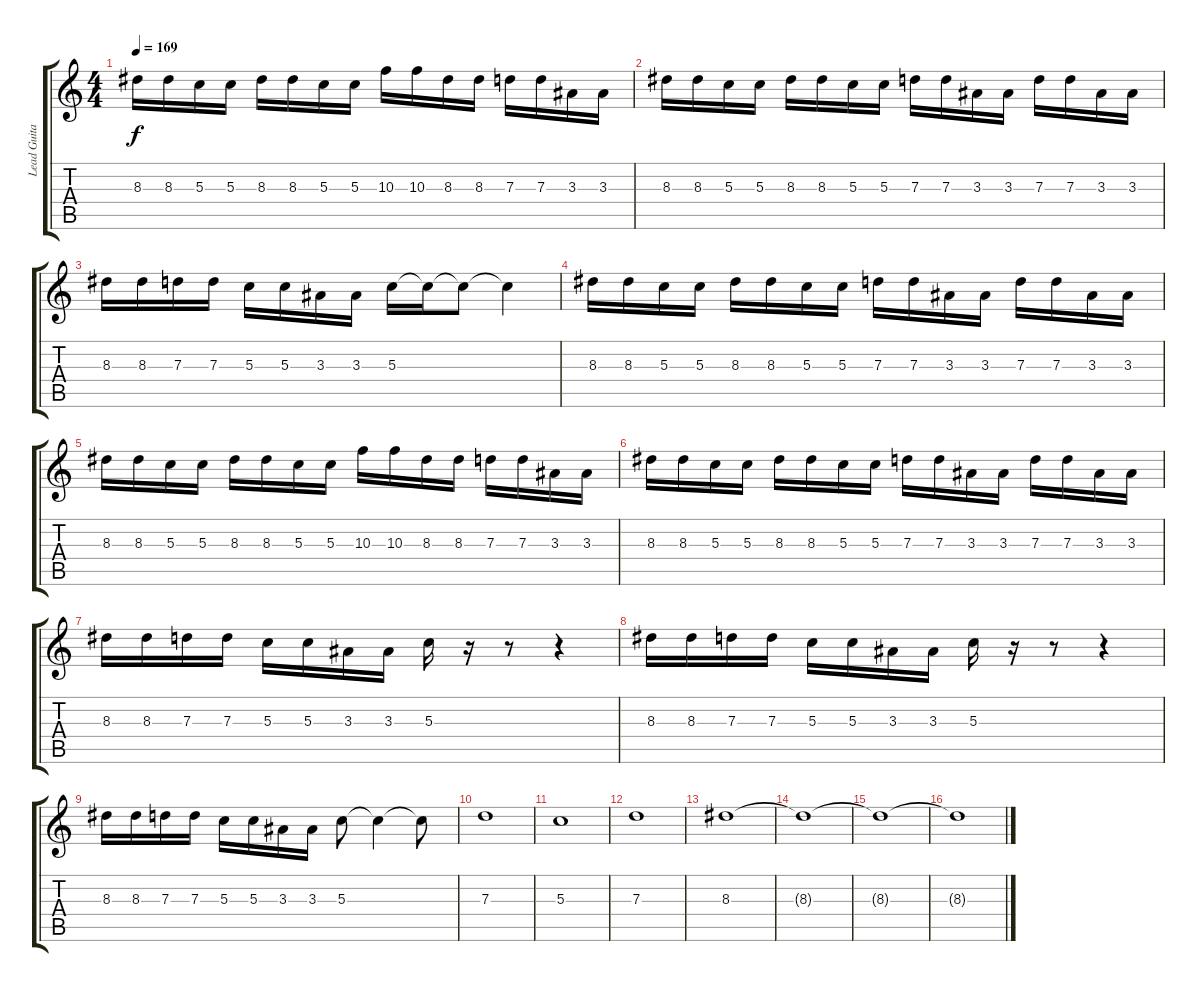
\track ("Lead Guitar" "Lead Guita") {instrument distortionguitar}
\staff {score tabs}
\tuning (E4 B3 G3 D3 A2 E2) {hide}
\ts (4 4)
\tempo 169
\clef g2
\ks c
8.3.16{dy f} 8.3.16 5.3.16 5.3.16 8.3.16 8.3.16 5.3.16 5.3.16 10.3.16 10.3.16 8.3.16 8.3.16 7.3.16 7.3.16 3.3.16 3.3.16 |
8.3.16 8.3.16 5.3.16 5.3.16 8.3.16 8.3.16 5.3.16 5.3.16 7.3.16 7.3.16 3.3.16 3.3.16 7.3.16 7.3.16 3.3.16 3.3.16 |
8.3.16 8.3.16 7.3.16 7.3.16 5.3.16 5.3.16 3.3.16 3.3.16 5.3.16 5.3{t}.16 5.3{t}.8 5.3{t}.4 |
8.3.16 8.3.16 5.3.16 5.3.16 8.3.16 8.3.16 5.3.16 5.3.16 7.3.16 7.3.16 3.3.16 3.3.16 7.3.16 7.3.16 3.3.16 3.3.16 |
8.3.16 8.3.16 5.3.16 5.3.16 8.3.16 8.3.16 5.3.16 5.3.16 10.3.16 10.3.16 8.3.16 8.3.16 7.3.16 7.3.16 3.3.16 3.3.16 |
8.3.16 8.3.16 5.3.16 5.3.16 8.3.16 8.3.16 5.3.16 5.3.16 7.3.16 7.3.16 3.3.16 3.3.16 7.3.16 7.3.16 3.3.16 3.3.16 |
8.3.16 8.3.16 7.3.16 7.3.16 5.3.16 5.3.16 3.3.16 3.3.16 5.3.16 r.16 r.8 r.4 |
8.3.16 8.3.16 7.3.16 7.3.16 5.3.16 5.3.16 3.3.16 3.3.16 5.3.16 r.16 r.8 r.4 |
8.3.16 8.3.16 7.3.16 7.3.16 5.3.16 5.3.16 3.3.16 3.3.16 5.3.8 5.3{t}.4 5.3{t}.8 |
7.3.1 |
5.3.1 |
7.3.1 |
8.3.1 |
8.3{t}.1 |
8.3{t}.1 |
8.3{t}.1
